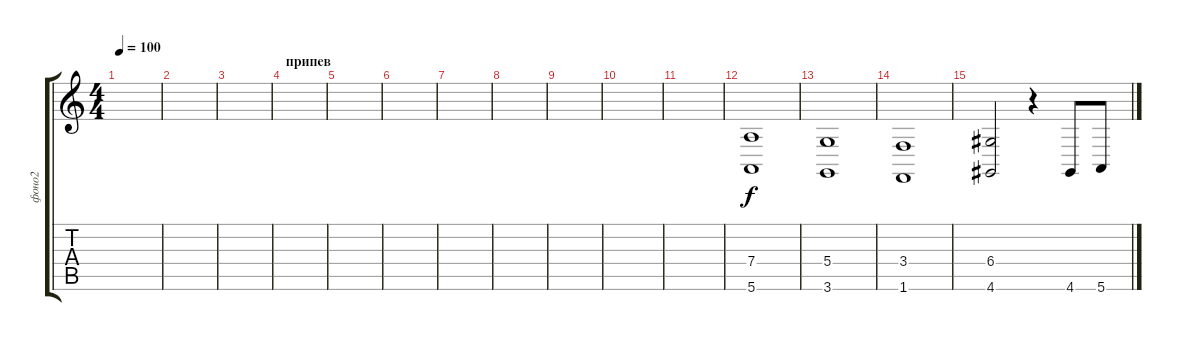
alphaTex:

\track ("фоно2" "фоно2") {instrument acousticgrandpiano}
\staff {score tabs}
\tuning (E4 B3 G3 D3 A2 E2) {hide}
\ts (4 4)
\tempo 100
\clef g2
\ks c
|
|
|
\section ("" "припев")
|
|
|
|
|
|
|
|
(7.4 5.6).1 |
(5.4 3.6).1 |
(3.4 1.6).1 |
(6.4 4.6).2 r.4 4.6.8 5.6.8
